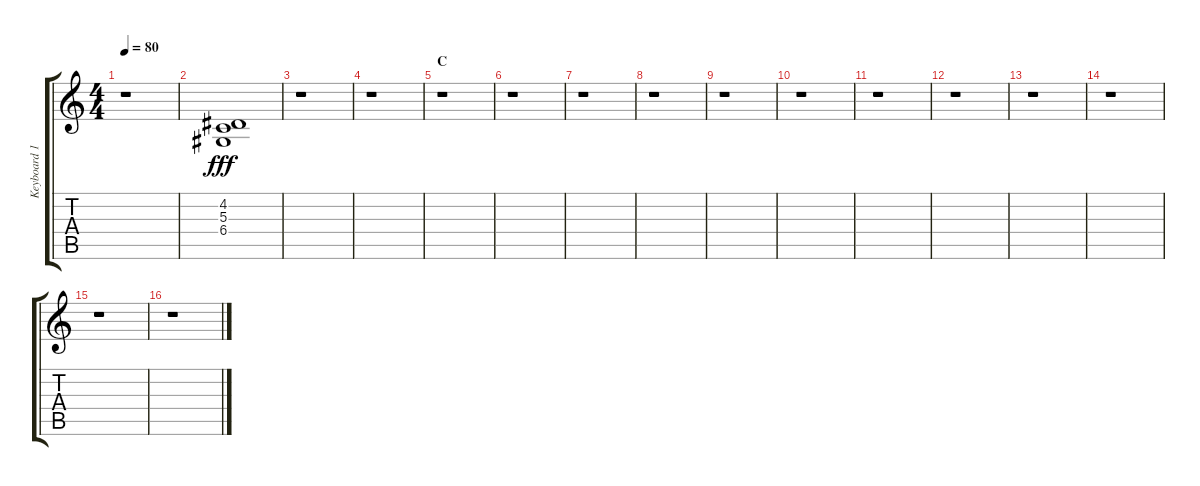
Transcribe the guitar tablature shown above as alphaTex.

\track ("Keyboard 1" "Keyboard 1") {instrument brasssection}
\staff {score tabs}
\tuning (E4 B3 G3 D3 A2 E2) {hide}
\ts (4 4)
\tempo 80
\clef g2
\ks c
r.1{dy fff} |
(4.2 5.3 6.4).1 |
r.1 |
r.1 |
\section ("" "C")
r.1 |
r.1 |
r.1 |
r.1 |
r.1 |
r.1 |
r.1 |
r.1 |
r.1 |
r.1 |
r.1 |
r.1
